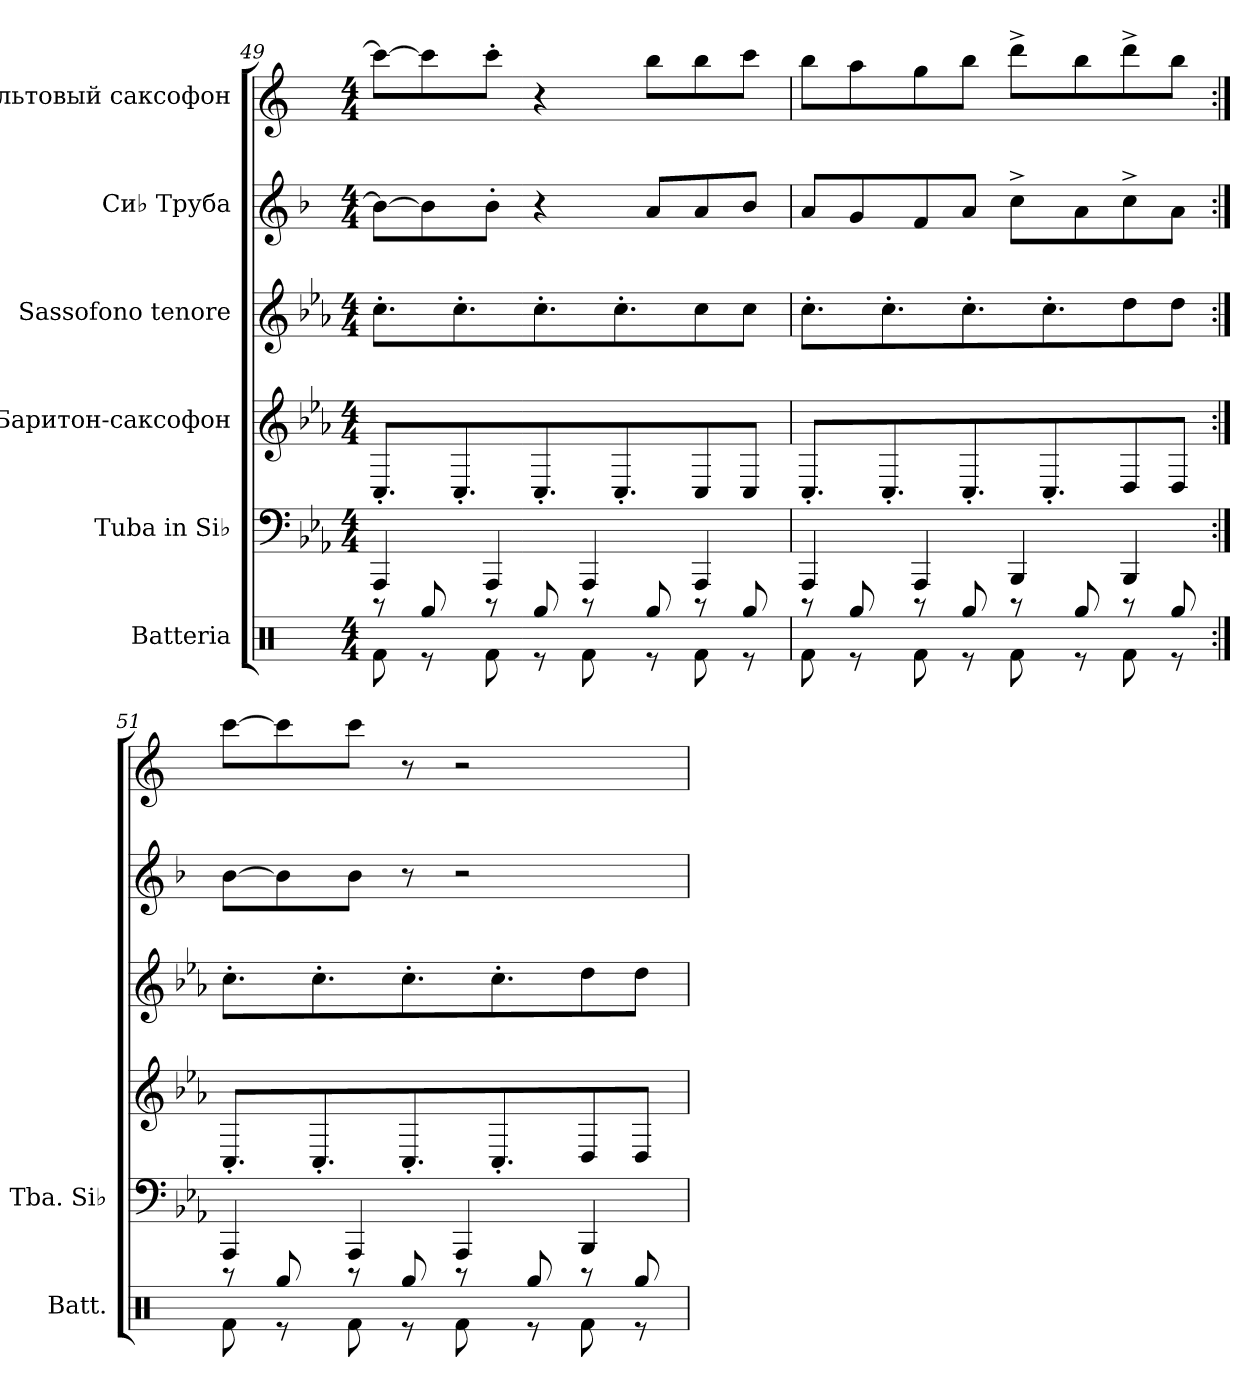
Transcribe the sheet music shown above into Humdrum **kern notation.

**kern	**kern	**kern	**kern	**kern	**kern
*part6	*part5	*part4	*part3	*part2	*part1
*staff6	*staff5	*staff4	*staff3	*staff2	*staff1
*I"Batteria	*I"Tuba in Si♭	*I"Баритон-саксофон	*I"Sassofono tenore	*I"Си♭ Труба	*I"Альтовый саксофон
*I'Batt.	*I'Tba. Si♭	*	*	*	*
*clefX	*clefF4	*clefG2	*clefG2	*clefG2	*clefG2
*	*	*ITrd12c21	*ITrd8c14	*ITrd1c2	*ITrd5c9
*k[]	*k[b-e-a-]	*k[b-e-a-]	*k[b-e-a-]	*k[b-e-a-]	*k[b-e-a-]
*M4/4	*M4/4	*M4/4	*M4/4	*M4/4	*M4/4
=49	=49	=49	=49	=49	=49
*^	*	*	*	*	*
8r	8Rf\	4AAA-/	8.CC'/L	8.c'\L	8a-\L_	8ee-\L_
8Rgg/	8r	.	.	.	8a-\]	8ee-\]
.	.	.	8.CC'/	8.c'\	.	.
8r	8Rf\	4AAA-/	.	.	8a-'\J	8ee-'\J
8Rgg/	8r	.	8.CC'/	8.c'\	4r	4r
8r	8Rf\	4AAA-/	.	.	.	.
.	.	.	8.CC'/	8.c'\	.	.
8Rgg/	8r	.	.	.	8g/L	8dd\L
8r	8Rf\	4AAA-/	8CC/	8c\	8g/	8dd\
8Rgg/	8r	.	8CC/J	8c\J	8a-/J	8ee-\J
!!LO:PB:g=z
=50	=50	=50	=50	=50	=50	=50
8r	8Rf\	4AAA-/	8.CC'/L	8.c'\L	8g/L	8dd\L
8Rgg/	8r	.	.	.	8f/	8cc\
.	.	.	8.CC'/	8.c'\	.	.
8r	8Rf\	4AAA-/	.	.	8e-/	8b-\
8Rgg/	8r	.	8.CC'/	8.c'\	8g/J	8dd\J
8r	8Rf\	4BBB-/	.	.	8b-^\L	8ff^\L
.	.	.	8.CC'/	8.c'\	.	.
8Rgg/	8r	.	.	.	8g\	8dd\
8r	8Rf\	4BBB-/	8DD/	8d\	8b-^\	8ff^\
8Rgg/	8r	.	8DD/J	8d\J	8g\J	8dd\J
=51:|!	=51:|!	=51:|!	=51:|!	=51:|!	=51:|!	=51:|!
8r	8Rf\	4AAA-/	8.CC'/L	8.c'\L	[8a-\L	[8ee-\L
8Rgg/	8r	.	.	.	8a-\]	8ee-\]
.	.	.	8.CC'/	8.c'\	.	.
8r	8Rf\	4AAA-/	.	.	8a-\J	8ee-\J
8Rgg/	8r	.	8.CC'/	8.c'\	8r	8r
8r	8Rf\	4AAA-/	.	.	2r	2r
.	.	.	8.CC'/	8.c'\	.	.
8Rgg/	8r	.	.	.	.	.
8r	8Rf\	4BBB-/	8DD/	8d\	.	.
8Rgg/	8r	.	8DD/J	8d\J	.	.
*v	*v	*	*	*	*	*
=	=	=	=	=	=
*-	*-	*-	*-	*-	*-
